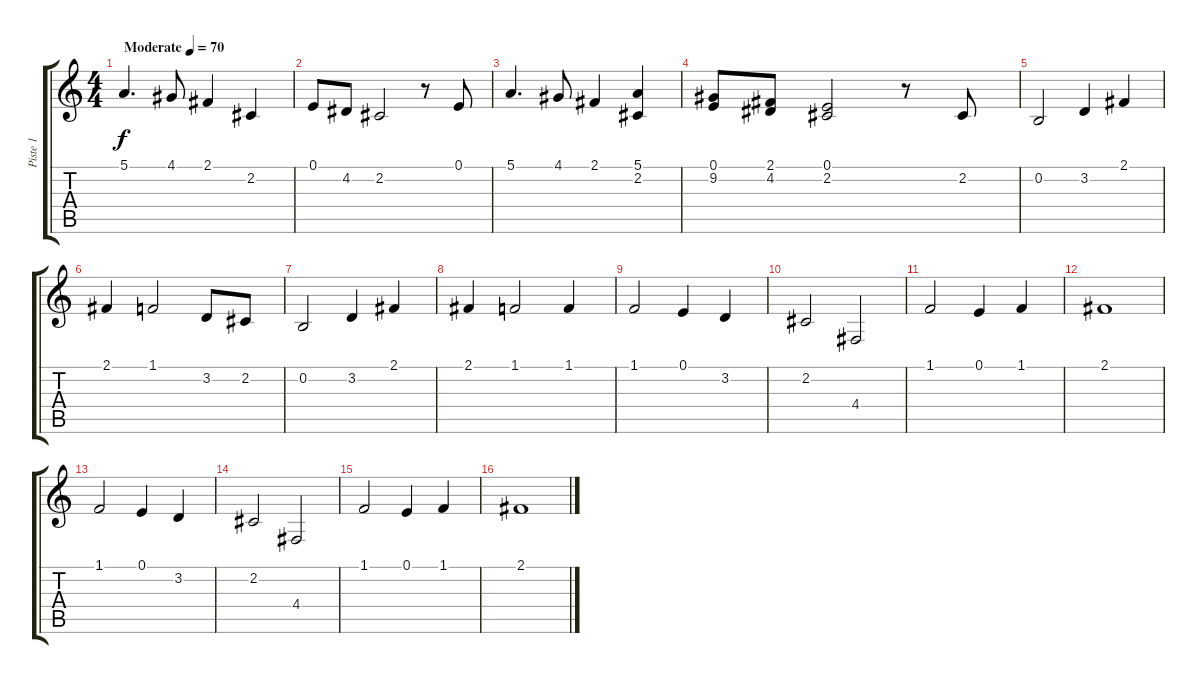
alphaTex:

\track ("Piste 1" "Piste 1") {instrument acousticgrandpiano}
\staff {score tabs}
\tuning (E4 B3 G3 D3 A2 E2) {hide}
\ts (4 4)
\tempo (70 "Moderate")
\clef g2
\ks c
5.1.4{d dy f instrument acousticgrandpiano} 4.1.8 2.1.4 2.2.4 |
0.1.8 4.2.8 2.2.2 r.8 0.1.8 |
5.1.4{d} 4.1.8 2.1.4 (5.1 2.2).4 |
(0.1 9.2).8 (2.1 4.2).8 (0.1 2.2).2 r.8 2.2.8 |
0.2.2 3.2.4 2.1.4 |
2.1.4 1.1.2 3.2.8 2.2.8 |
0.2.2 3.2.4 2.1.4 |
2.1.4 1.1.2 1.1.4 |
1.1.2 0.1.4 3.2.4 |
2.2.2 4.4.2 |
1.1.2 0.1.4 1.1.4 |
2.1.1 |
1.1.2 0.1.4 3.2.4 |
2.2.2 4.4.2 |
1.1.2 0.1.4 1.1.4 |
2.1.1
